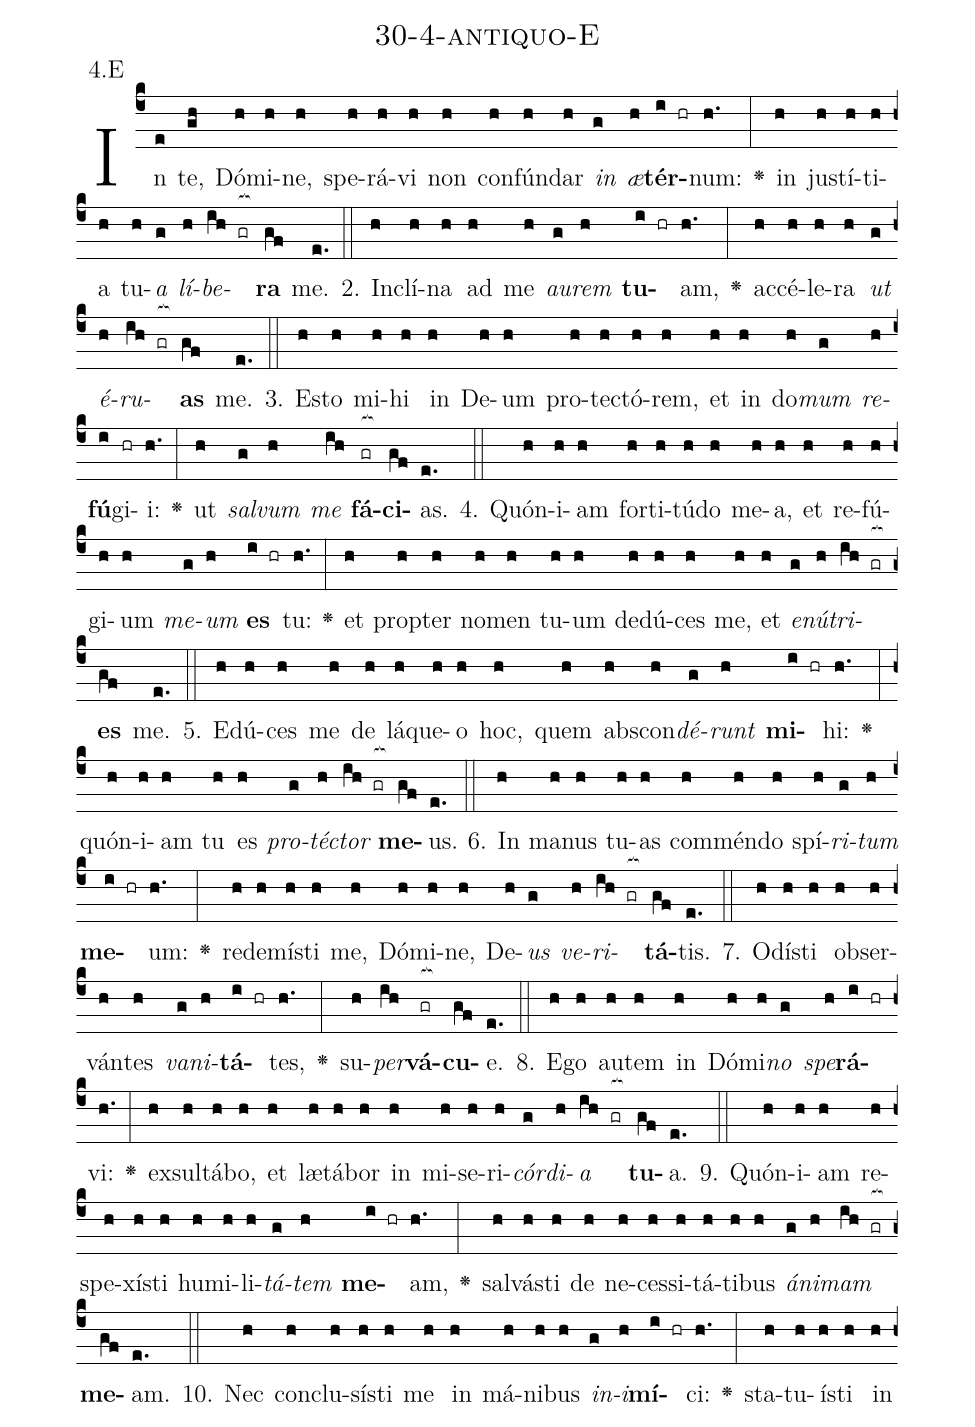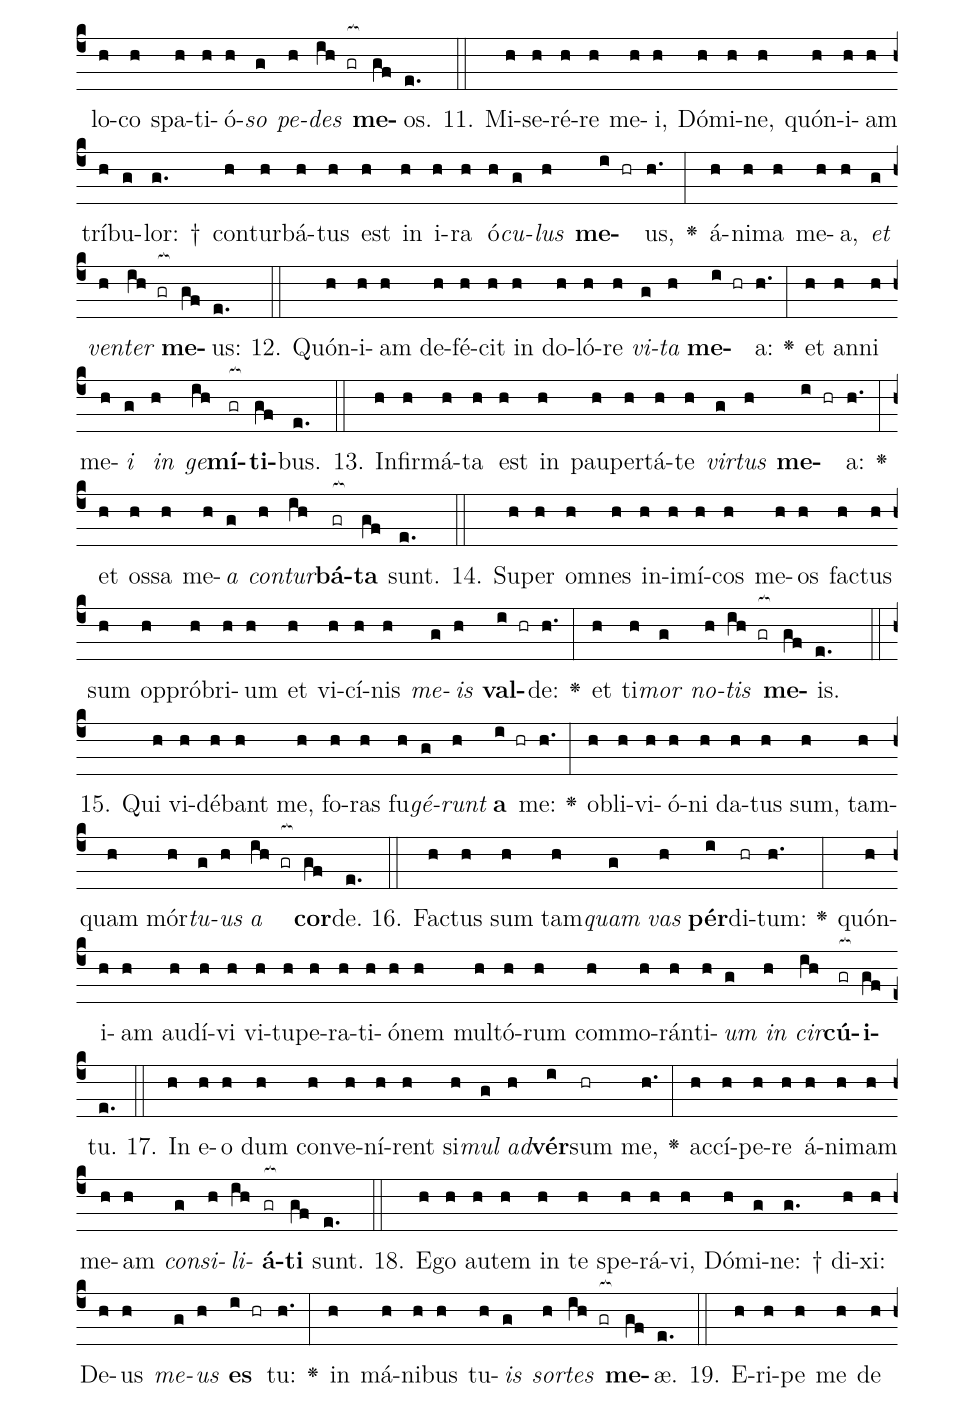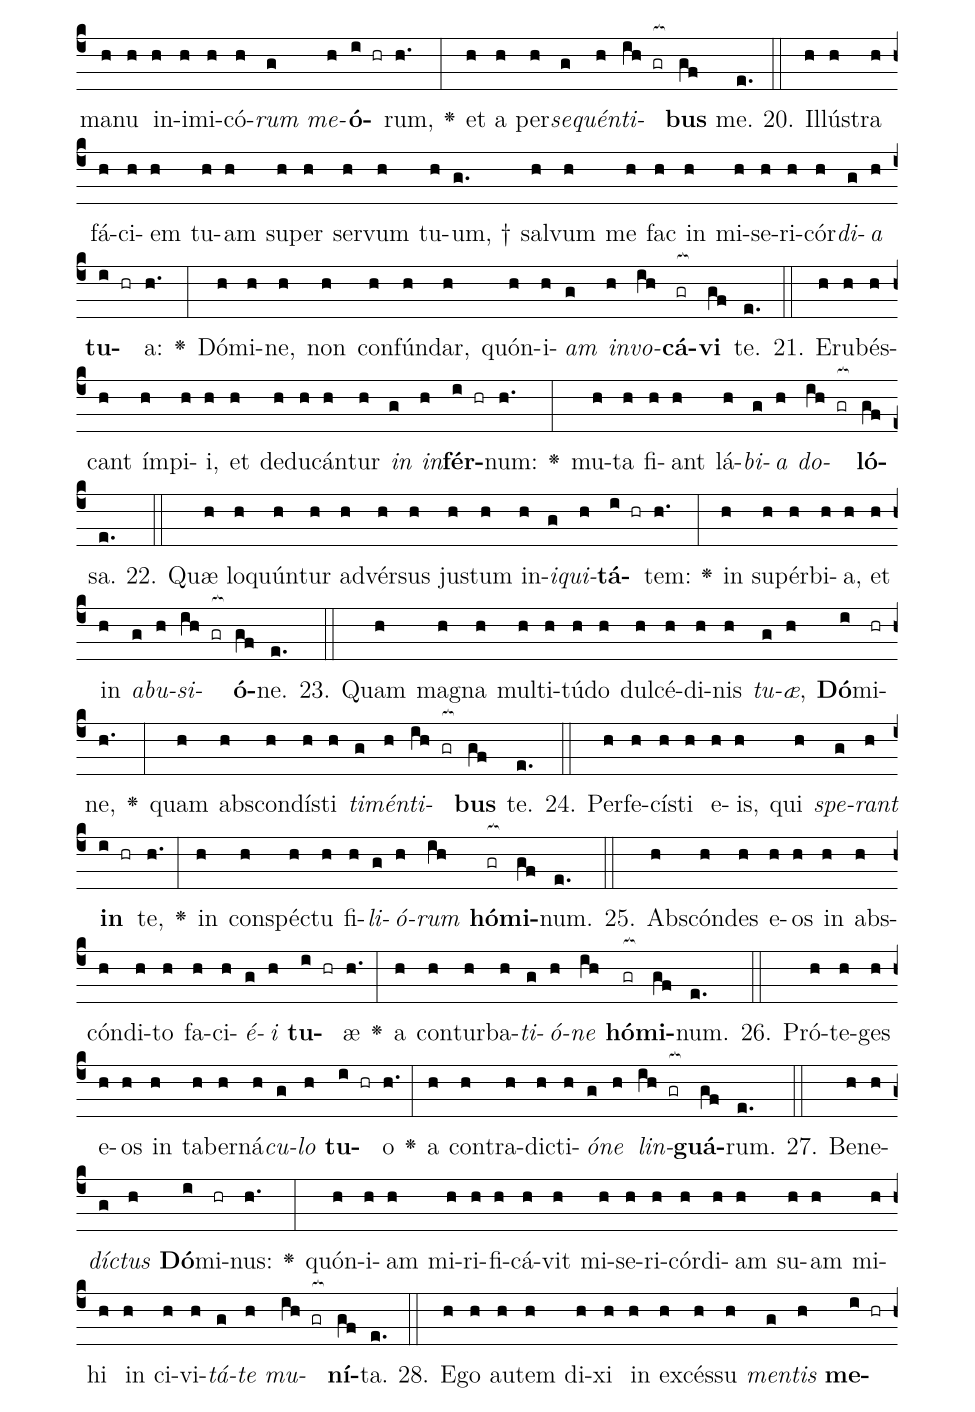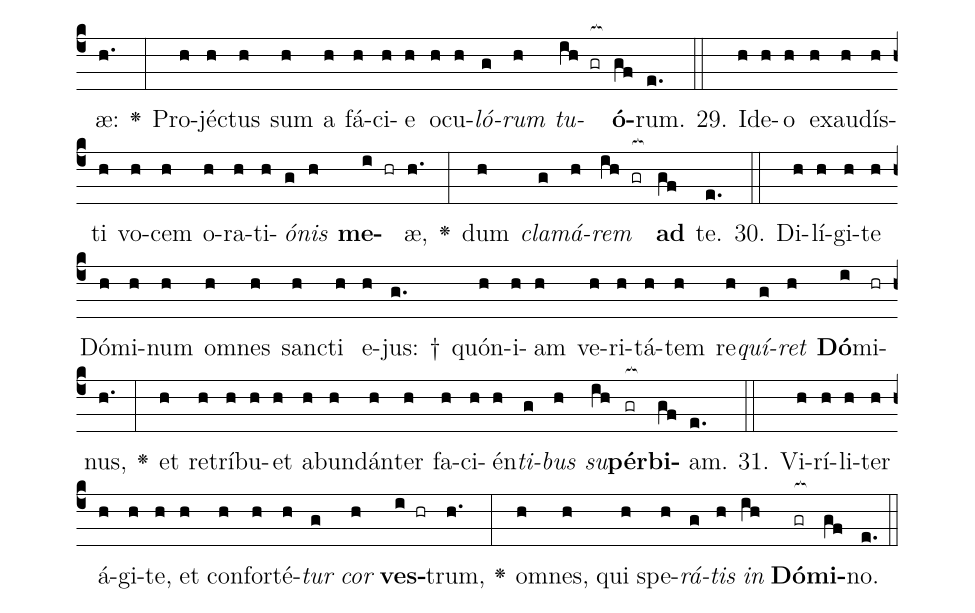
name: 30-4-antiquo-E;
annotation: 4.E;
%%
(c4)In(e) te,(gh) Dó(h)mi(h)ne,(h) spe(h)rá(h)vi(h) non(h) con(h)fún(h)dar(h) <i>in</i>(g) <i>æ</i>(h)<b>tér</b>(i hr)num:(h.) <v>\greheightstar</v>(:) in(h) jus(h)tí(h)ti(h)a(h) tu(h)<i>a</i>(g) <i>lí</i>(h)<i>be</i>(ih gr[ocb:1{])<b>ra</b>(gf[ocb:0}]) me.(e.) (::)
2. In(h)clí(h)na(h) ad(h) me(h) <i>au</i>(g)<i>rem</i>(h) <b>tu</b>(i hr)am,(h.) <v>\greheightstar</v>(:) ac(h)cé(h)le(h)ra(h) <i>ut</i>(g) <i>é</i>(h)<i>ru</i>(ih gr[ocb:1{])<b>as</b>(gf[ocb:0}]) me.(e.) (::)
3. Es(h)to(h) mi(h)hi(h) in(h) De(h)um(h) pro(h)tec(h)tó(h)rem,(h) et(h) in(h) do(h)<i>mum</i>(g) <i>re</i>(h)<b>fú</b>(i)gi(hr)i:(h.) <v>\greheightstar</v>(:) ut(h) <i>sal</i>(g)<i>vum</i>(h) <i>me</i>(ih) <b>fá</b>(gr[ocb:1{])<b>ci</b>(gf[ocb:0}])as.(e.) (::)
4. Quón(h)i(h)am(h) for(h)ti(h)tú(h)do(h) me(h)a,(h) et(h) re(h)fú(h)gi(h)um(h) <i>me</i>(g)<i>um</i>(h) <b>es</b>(i hr) tu:(h.) <v>\greheightstar</v>(:) et(h) prop(h)ter(h) no(h)men(h) tu(h)um(h) de(h)dú(h)ces(h) me,(h) et(h) <i>e</i>(g)<i>nú</i>(h)<i>tri</i>(ih gr[ocb:1{])<b>es</b>(gf[ocb:0}]) me.(e.) (::)
5. E(h)dú(h)ces(h) me(h) de(h) lá(h)que(h)o(h) hoc,(h) quem(h) abs(h)con(h)<i>dé</i>(g)<i>runt</i>(h) <b>mi</b>(i hr)hi:(h.) <v>\greheightstar</v>(:) quón(h)i(h)am(h) tu(h) es(h) <i>pro</i>(g)<i>téc</i>(h)<i>tor</i>(ih gr[ocb:1{]) <b>me</b>(gf[ocb:0}])us.(e.) (::)
6. In(h) ma(h)nus(h) tu(h)as(h) com(h)mén(h)do(h) spí(h)<i>ri</i>(g)<i>tum</i>(h) <b>me</b>(i hr)um:(h.) <v>\greheightstar</v>(:) red(h)e(h)mís(h)ti(h) me,(h) Dó(h)mi(h)ne,(h) De(h)<i>us</i>(g) <i>ve</i>(h)<i>ri</i>(ih gr[ocb:1{])<b>tá</b>(gf[ocb:0}])tis.(e.) (::)
7. O(h)dís(h)ti(h) ob(h)ser(h)ván(h)tes(h) <i>va</i>(g)<i>ni</i>(h)<b>tá</b>(i hr)tes,(h.) <v>\greheightstar</v>(:) su(h)<i>per</i>(ih)<b>vá</b>(gr[ocb:1{])<b>cu</b>(gf[ocb:0}])e.(e.) (::)
8. E(h)go(h) au(h)tem(h) in(h) Dó(h)mi(h)<i>no</i>(g) <i>spe</i>(h)<b>rá</b>(i hr)vi:(h.) <v>\greheightstar</v>(:) ex(h)sul(h)tá(h)bo,(h) et(h) læ(h)tá(h)bor(h) in(h) mi(h)se(h)ri(h)<i>cór</i>(g)<i>di</i>(h)<i>a</i>(ih gr[ocb:1{]) <b>tu</b>(gf[ocb:0}])a.(e.) (::)
9. Quón(h)i(h)am(h) re(h)spe(h)xís(h)ti(h) hu(h)mi(h)li(h)<i>tá</i>(g)<i>tem</i>(h) <b>me</b>(i hr)am,(h.) <v>\greheightstar</v>(:) sal(h)vás(h)ti(h) de(h) ne(h)ces(h)si(h)tá(h)ti(h)bus(h) <i>á</i>(g)<i>ni</i>(h)<i>mam</i>(ih gr[ocb:1{]) <b>me</b>(gf[ocb:0}])am.(e.) (::)
10. Nec(h) con(h)clu(h)sís(h)ti(h) me(h) in(h) má(h)ni(h)bus(h) <i>in</i>(g)<i>i</i>(h)<b>mí</b>(i hr)ci:(h.) <v>\greheightstar</v>(:) sta(h)tu(h)ís(h)ti(h) in(h) lo(h)co(h) spa(h)ti(h)ó(h)<i>so</i>(g) <i>pe</i>(h)<i>des</i>(ih gr[ocb:1{]) <b>me</b>(gf[ocb:0}])os.(e.) (::)
11. Mi(h)se(h)ré(h)re(h) me(h)i,(h) Dó(h)mi(h)ne,(h) quón(h)i(h)am(h) trí(h)bu(g)lor: †(g.) con(h)tur(h)bá(h)tus(h) est(h) in(h) i(h)ra(h) ó(h)<i>cu</i>(g)<i>lus</i>(h) <b>me</b>(i hr)us,(h.) <v>\greheightstar</v>(:) á(h)ni(h)ma(h) me(h)a,(h) <i>et</i>(g) <i>ven</i>(h)<i>ter</i>(ih gr[ocb:1{]) <b>me</b>(gf[ocb:0}])us:(e.) (::)
12. Quón(h)i(h)am(h) de(h)fé(h)cit(h) in(h) do(h)ló(h)re(h) <i>vi</i>(g)<i>ta</i>(h) <b>me</b>(i hr)a:(h.) <v>\greheightstar</v>(:) et(h) an(h)ni(h) me(h)<i>i</i>(g) <i>in</i>(h) <i>ge</i>(ih)<b>mí</b>(gr[ocb:1{])<b>ti</b>(gf[ocb:0}])bus.(e.) (::)
13. In(h)fir(h)má(h)ta(h) est(h) in(h) pau(h)per(h)tá(h)te(h) <i>vir</i>(g)<i>tus</i>(h) <b>me</b>(i hr)a:(h.) <v>\greheightstar</v>(:) et(h) os(h)sa(h) me(h)<i>a</i>(g) <i>con</i>(h)<i>tur</i>(ih)<b>bá</b>(gr[ocb:1{])<b>ta</b>(gf[ocb:0}]) sunt.(e.) (::)
14. Su(h)per(h) om(h)nes(h) in(h)i(h)mí(h)cos(h) me(h)os(h) fac(h)tus(h) sum(h) op(h)pró(h)bri(h)um(h) et(h) vi(h)cí(h)nis(h) <i>me</i>(g)<i>is</i>(h) <b>val</b>(i hr)de:(h.) <v>\greheightstar</v>(:) et(h) ti(h)<i>mor</i>(g) <i>no</i>(h)<i>tis</i>(ih gr[ocb:1{]) <b>me</b>(gf[ocb:0}])is.(e.) (::)
15. Qui(h) vi(h)dé(h)bant(h) me,(h) fo(h)ras(h) fu(h)<i>gé</i>(g)<i>runt</i>(h) <b>a</b>(i hr) me:(h.) <v>\greheightstar</v>(:) ob(h)li(h)vi(h)ó(h)ni(h) da(h)tus(h) sum,(h) tam(h)quam(h) mór(h)<i>tu</i>(g)<i>us</i>(h) <i>a</i>(ih gr[ocb:1{]) <b>cor</b>(gf[ocb:0}])de.(e.) (::)
16. Fac(h)tus(h) sum(h) tam(h)<i>quam</i>(g) <i>vas</i>(h) <b>pér</b>(i)di(hr)tum:(h.) <v>\greheightstar</v>(:) quón(h)i(h)am(h) au(h)dí(h)vi(h) vi(h)tu(h)pe(h)ra(h)ti(h)ó(h)nem(h) mul(h)tó(h)rum(h) com(h)mo(h)rán(h)ti(h)<i>um</i>(g) <i>in</i>(h) <i>cir</i>(ih)<b>cú</b>(gr[ocb:1{])<b>i</b>(gf[ocb:0}])tu.(e.) (::)
17. In(h) e(h)o(h) dum(h) con(h)ve(h)ní(h)rent(h) si(h)<i>mul</i>(g) <i>ad</i>(h)<b>vér</b>(i)sum(hr) me,(h.) <v>\greheightstar</v>(:) ac(h)cí(h)pe(h)re(h) á(h)ni(h)mam(h) me(h)am(h) <i>con</i>(g)<i>si</i>(h)<i>li</i>(ih)<b>á</b>(gr[ocb:1{])<b>ti</b>(gf[ocb:0}]) sunt.(e.) (::)
18. E(h)go(h) au(h)tem(h) in(h) te(h) spe(h)rá(h)vi,(h) Dó(h)mi(g)ne: †(g.) di(h)xi:(h) De(h)us(h) <i>me</i>(g)<i>us</i>(h) <b>es</b>(i hr) tu:(h.) <v>\greheightstar</v>(:) in(h) má(h)ni(h)bus(h) tu(h)<i>is</i>(g) <i>sor</i>(h)<i>tes</i>(ih gr[ocb:1{]) <b>me</b>(gf[ocb:0}])æ.(e.) (::)
19. E(h)ri(h)pe(h) me(h) de(h) ma(h)nu(h) in(h)i(h)mi(h)có(h)<i>rum</i>(g) <i>me</i>(h)<b>ó</b>(i hr)rum,(h.) <v>\greheightstar</v>(:) et(h) a(h) per(h)<i>se</i>(g)<i>quén</i>(h)<i>ti</i>(ih gr[ocb:1{])<b>bus</b>(gf[ocb:0}]) me.(e.) (::)
20. Il(h)lús(h)tra(h) fá(h)ci(h)em(h) tu(h)am(h) su(h)per(h) ser(h)vum(h) tu(h)um, †(g.) sal(h)vum(h) me(h) fac(h) in(h) mi(h)se(h)ri(h)cór(h)<i>di</i>(g)<i>a</i>(h) <b>tu</b>(i hr)a:(h.) <v>\greheightstar</v>(:) Dó(h)mi(h)ne,(h) non(h) con(h)fún(h)dar,(h) quón(h)i(h)<i>am</i>(g) <i>in</i>(h)<i>vo</i>(ih)<b>cá</b>(gr[ocb:1{])<b>vi</b>(gf[ocb:0}]) te.(e.) (::)
21. E(h)ru(h)bés(h)cant(h) ím(h)pi(h)i,(h) et(h) de(h)du(h)cán(h)tur(h) <i>in</i>(g) <i>in</i>(h)<b>fér</b>(i hr)num:(h.) <v>\greheightstar</v>(:) mu(h)ta(h) fi(h)ant(h) lá(h)<i>bi</i>(g)<i>a</i>(h) <i>do</i>(ih gr[ocb:1{])<b>ló</b>(gf[ocb:0}])sa.(e.) (::)
22. Quæ(h) lo(h)quún(h)tur(h) ad(h)vér(h)sus(h) jus(h)tum(h) in(h)<i>i</i>(g)<i>qui</i>(h)<b>tá</b>(i hr)tem:(h.) <v>\greheightstar</v>(:) in(h) su(h)pér(h)bi(h)a,(h) et(h) in(h) <i>ab</i>(g)<i>u</i>(h)<i>si</i>(ih gr[ocb:1{])<b>ó</b>(gf[ocb:0}])ne.(e.) (::)
23. Quam(h) ma(h)gna(h) mul(h)ti(h)tú(h)do(h) dul(h)cé(h)di(h)nis(h) <i>tu</i>(g)<i>æ</i>,(h) <b>Dó</b>(i)mi(hr)ne,(h.) <v>\greheightstar</v>(:) quam(h) abs(h)con(h)dís(h)ti(h) <i>ti</i>(g)<i>mén</i>(h)<i>ti</i>(ih gr[ocb:1{])<b>bus</b>(gf[ocb:0}]) te.(e.) (::)
24. Per(h)fe(h)cís(h)ti(h) e(h)is,(h) qui(h) <i>spe</i>(g)<i>rant</i>(h) <b>in</b>(i hr) te,(h.) <v>\greheightstar</v>(:) in(h) con(h)spéc(h)tu(h) fi(h)<i>li</i>(g)<i>ó</i>(h)<i>rum</i>(ih) <b>hó</b>(gr[ocb:1{])<b>mi</b>(gf[ocb:0}])num.(e.) (::)
25. Abs(h)cón(h)des(h) e(h)os(h) in(h) abs(h)cón(h)di(h)to(h) fa(h)ci(h)<i>é</i>(g)<i>i</i>(h) <b>tu</b>(i hr)æ(h.) <v>\greheightstar</v>(:) a(h) con(h)tur(h)ba(h)<i>ti</i>(g)<i>ó</i>(h)<i>ne</i>(ih) <b>hó</b>(gr[ocb:1{])<b>mi</b>(gf[ocb:0}])num.(e.) (::)
26. Pró(h)te(h)ges(h) e(h)os(h) in(h) ta(h)ber(h)ná(h)<i>cu</i>(g)<i>lo</i>(h) <b>tu</b>(i hr)o(h.) <v>\greheightstar</v>(:) a(h) con(h)tra(h)dic(h)ti(h)<i>ó</i>(g)<i>ne</i>(h) <i>lin</i>(ih gr[ocb:1{])<b>guá</b>(gf[ocb:0}])rum.(e.) (::)
27. Be(h)ne(h)<i>díc</i>(g)<i>tus</i>(h) <b>Dó</b>(i)mi(hr)nus:(h.) <v>\greheightstar</v>(:) quón(h)i(h)am(h) mi(h)ri(h)fi(h)cá(h)vit(h) mi(h)se(h)ri(h)cór(h)di(h)am(h) su(h)am(h) mi(h)hi(h) in(h) ci(h)vi(h)<i>tá</i>(g)<i>te</i>(h) <i>mu</i>(ih gr[ocb:1{])<b>ní</b>(gf[ocb:0}])ta.(e.) (::)
28. E(h)go(h) au(h)tem(h) di(h)xi(h) in(h) ex(h)cés(h)su(h) <i>men</i>(g)<i>tis</i>(h) <b>me</b>(i hr)æ:(h.) <v>\greheightstar</v>(:) Pro(h)jéc(h)tus(h) sum(h) a(h) fá(h)ci(h)e(h) o(h)cu(h)<i>ló</i>(g)<i>rum</i>(h) <i>tu</i>(ih gr[ocb:1{])<b>ó</b>(gf[ocb:0}])rum.(e.) (::)
29. Id(h)e(h)o(h) ex(h)au(h)dís(h)ti(h) vo(h)cem(h) o(h)ra(h)ti(h)<i>ó</i>(g)<i>nis</i>(h) <b>me</b>(i hr)æ,(h.) <v>\greheightstar</v>(:) dum(h) <i>cla</i>(g)<i>má</i>(h)<i>rem</i>(ih gr[ocb:1{]) <b>ad</b>(gf[ocb:0}]) te.(e.) (::)
30. Di(h)lí(h)gi(h)te(h) Dó(h)mi(h)num(h) om(h)nes(h) sanc(h)ti(h) e(h)jus: †(g.) quón(h)i(h)am(h) ve(h)ri(h)tá(h)tem(h) re(h)<i>quí</i>(g)<i>ret</i>(h) <b>Dó</b>(i)mi(hr)nus,(h.) <v>\greheightstar</v>(:) et(h) re(h)trí(h)bu(h)et(h) ab(h)un(h)dán(h)ter(h) fa(h)ci(h)én(h)<i>ti</i>(g)<i>bus</i>(h) <i>su</i>(ih)<b>pér</b>(gr[ocb:1{])<b>bi</b>(gf[ocb:0}])am.(e.) (::)
31. Vi(h)rí(h)li(h)ter(h) á(h)gi(h)te,(h) et(h) con(h)for(h)té(h)<i>tur</i>(g) <i>cor</i>(h) <b>ves</b>(i hr)trum,(h.) <v>\greheightstar</v>(:) om(h)nes,(h) qui(h) spe(h)<i>rá</i>(g)<i>tis</i>(h) <i>in</i>(ih) <b>Dó</b>(gr[ocb:1{])<b>mi</b>(gf[ocb:0}])no.(e.) (::)
